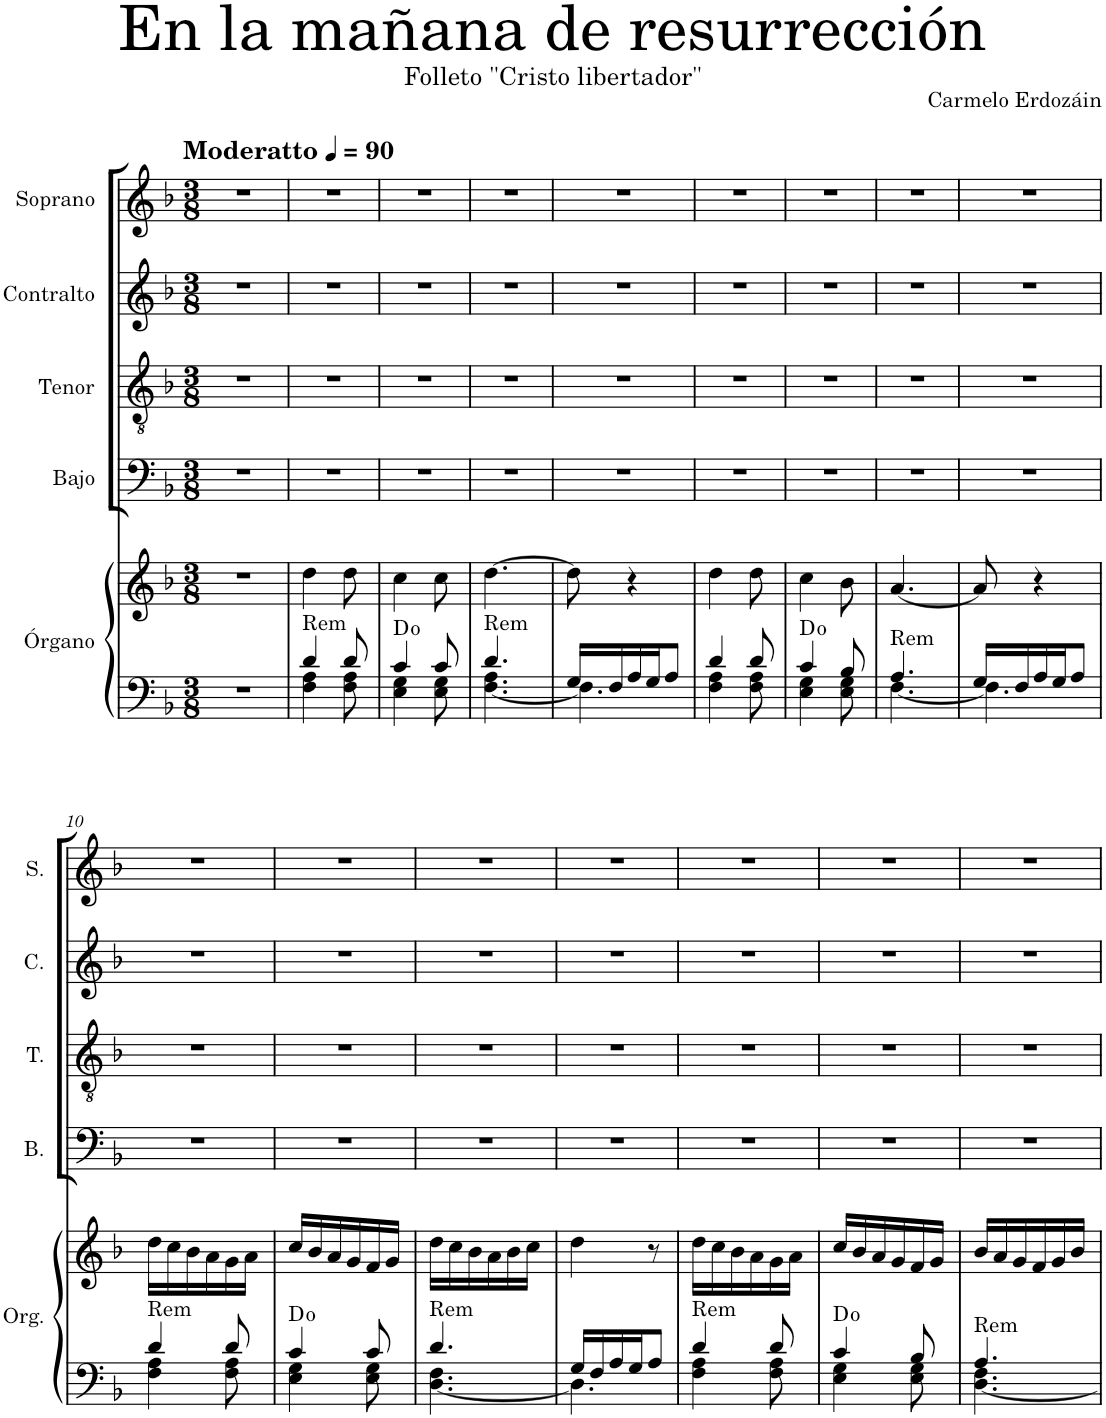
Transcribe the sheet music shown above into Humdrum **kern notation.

**kern	**kern	**harte	**kern	**kern	**kern	**kern
*part5	*part5	*part5	*part4	*part3	*part2	*part1
*staff6	*staff5	*	*staff4	*staff3	*staff2	*staff1
*I"Órgano	*	*	*I"Bajo	*I"Tenor	*I"Contralto	*I"Soprano
*	*	*	*I'B.	*I'T.	*I'C.	*I'S.
*clefF4	*clefG2	*	*clefF4	*clefGv2	*clefG2	*clefG2
*k[b-]	*k[b-]	*	*k[b-]	*k[b-]	*k[b-]	*k[b-]
*M3/8	*M3/8	*	*M3/8	*M3/8	*M3/8	*M3/8
*MM90	*MM90	*	*MM90	*MM90	*MM90	*MM90
=1	=1	=1	=1	=1	=1	=1
!	!	!	!	!	!	!LO:TX:a:B:t=Moderatto
4.r	4.r	.	4.r	4.r	4.r	4.r
=2	=2	=2	=2	=2	=2	=2
*^	*	*	*	*	*	*
!	!	!	!LO:H:kt=Rem	!	!	!	!
4d/	4F\ 4A\	4dd\	N	4.r	4.r	4.r	4.r
8d/	8F\ 8A\	8dd\	.	.	.	.	.
=3	=3	=3	=3	=3	=3	=3	=3
4c/	4E\ 4G\	4cc\	D:dim	4.r	4.r	4.r	4.r
8c/	8E\ 8G\	8cc\	.	.	.	.	.
=4	=4	=4	=4	=4	=4	=4	=4
!	!	!	!LO:H:kt=Rem	!	!	!	!
4.d/	[4.F\ 4.A\	[4.dd\	N	4.r	4.r	4.r	4.r
=5	=5	=5	=5	=5	=5	=5	=5
16G/LL	4.F\]	8dd\]	.	4.r	4.r	4.r	4.r
16F/	.	.	.	.	.	.	.
16A/	.	4r	.	.	.	.	.
16G/J	.	.	.	.	.	.	.
8A/J	.	.	.	.	.	.	.
=6	=6	=6	=6	=6	=6	=6	=6
4d/	4F\ 4A\	4dd\	.	4.r	4.r	4.r	4.r
8d/	8F\ 8A\	8dd\	.	.	.	.	.
=7	=7	=7	=7	=7	=7	=7	=7
4c/	4E\ 4G\	4cc\	D:dim	4.r	4.r	4.r	4.r
8B-/	8E\ 8G\	8b-\	.	.	.	.	.
=8	=8	=8	=8	=8	=8	=8	=8
!	!	!	!LO:H:kt=Rem	!	!	!	!
4.A/	[4.F\	[4.a/	N	4.r	4.r	4.r	4.r
=9	=9	=9	=9	=9	=9	=9	=9
16G/LL	4.F\]	8a/]	.	4.r	4.r	4.r	4.r
16F/	.	.	.	.	.	.	.
16A/	.	4r	.	.	.	.	.
16G/J	.	.	.	.	.	.	.
8A/J	.	.	.	.	.	.	.
!!LO:LB:g=z
=10	=10	=10	=10	=10	=10	=10	=10
!	!	!	!LO:H:kt=Rem	!	!	!	!
4d/	4F\ 4A\	16dd\LL	N	4.r	4.r	4.r	4.r
.	.	16cc\	.	.	.	.	.
.	.	16b-\	.	.	.	.	.
.	.	16a\	.	.	.	.	.
8d/	8F\ 8A\	16g\	.	.	.	.	.
.	.	16a\JJ	.	.	.	.	.
=11	=11	=11	=11	=11	=11	=11	=11
4c/	4E\ 4G\	16cc/LL	D:dim	4.r	4.r	4.r	4.r
.	.	16b-/	.	.	.	.	.
.	.	16a/	.	.	.	.	.
.	.	16g/	.	.	.	.	.
8c/	8E\ 8G\	16f/	.	.	.	.	.
.	.	16g/JJ	.	.	.	.	.
=12	=12	=12	=12	=12	=12	=12	=12
!	!	!	!LO:H:kt=Rem	!	!	!	!
4.d/	[4.D\ 4.F\	16dd\LL	N	4.r	4.r	4.r	4.r
.	.	16cc\	.	.	.	.	.
.	.	16b-\	.	.	.	.	.
.	.	16a\	.	.	.	.	.
.	.	16b-\	.	.	.	.	.
.	.	16cc\JJ	.	.	.	.	.
=13	=13	=13	=13	=13	=13	=13	=13
16G/LL	4.D\]	4dd\	.	4.r	4.r	4.r	4.r
16F/	.	.	.	.	.	.	.
16A/	.	.	.	.	.	.	.
16G/J	.	.	.	.	.	.	.
8A/J	.	8r	.	.	.	.	.
=14	=14	=14	=14	=14	=14	=14	=14
!	!	!	!LO:H:kt=Rem	!	!	!	!
4d/	4F\ 4A\	16dd\LL	N	4.r	4.r	4.r	4.r
.	.	16cc\	.	.	.	.	.
.	.	16b-\	.	.	.	.	.
.	.	16a\	.	.	.	.	.
8d/	8F\ 8A\	16g\	.	.	.	.	.
.	.	16a\JJ	.	.	.	.	.
=15	=15	=15	=15	=15	=15	=15	=15
4c/	4E\ 4G\	16cc/LL	D:dim	4.r	4.r	4.r	4.r
.	.	16b-/	.	.	.	.	.
.	.	16a/	.	.	.	.	.
.	.	16g/	.	.	.	.	.
8B-/	8E\ 8G\	16f/	.	.	.	.	.
.	.	16g/JJ	.	.	.	.	.
=16	=16	=16	=16	=16	=16	=16	=16
!	!	!	!LO:H:kt=Rem	!	!	!	!
4.A/	[4.D\ 4.F\	16b-/LL	N	4.r	4.r	4.r	4.r
.	.	16a/	.	.	.	.	.
.	.	16g/	.	.	.	.	.
.	.	16f/	.	.	.	.	.
.	.	16g/	.	.	.	.	.
.	.	16b-/JJ	.	.	.	.	.
*v	*v	*	*	*	*	*	*
=	=	=	=	=	=	=
*-	*-	*-	*-	*-	*-	*-
